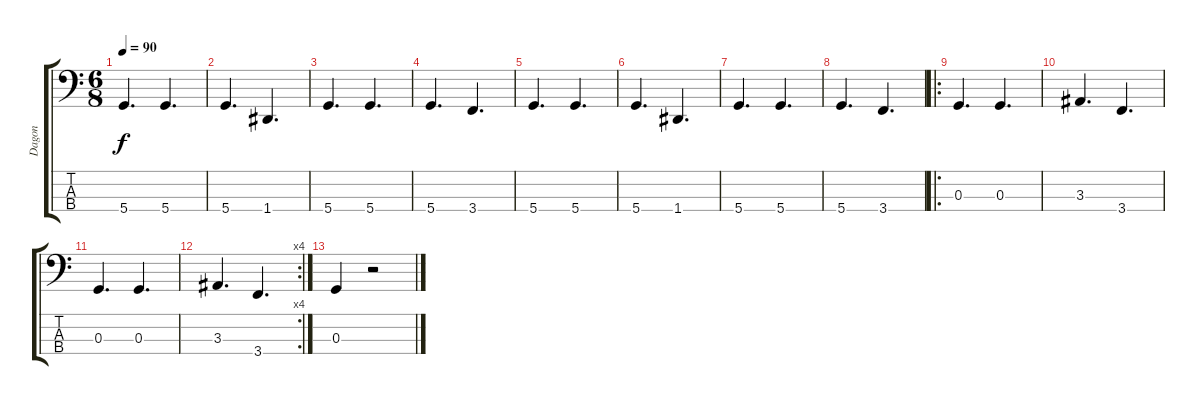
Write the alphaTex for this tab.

\track ("Dagon" "Dagon") {instrument electricbasspick}
\staff {score tabs}
\tuning (F2 C2 G1 D1) {hide}
\ts (6 8)
\tempo 90
\clef f4
\ks c
5.4.4{d dy f} 5.4.4{d} |
5.4.4{d} 1.4.4{d} |
5.4.4{d} 5.4.4{d} |
5.4.4{d} 3.4.4{d} |
5.4.4{d} 5.4.4{d} |
5.4.4{d} 1.4.4{d} |
5.4.4{d} 5.4.4{d} |
5.4.4{d} 3.4.4{d} |
\ro
0.3.4{d} 0.3.4{d} |
3.3.4{d} 3.4.4{d} |
0.3.4{d} 0.3.4{d} |
\rc 4
3.3.4{d} 3.4.4{d} |
0.3.4 r.2
